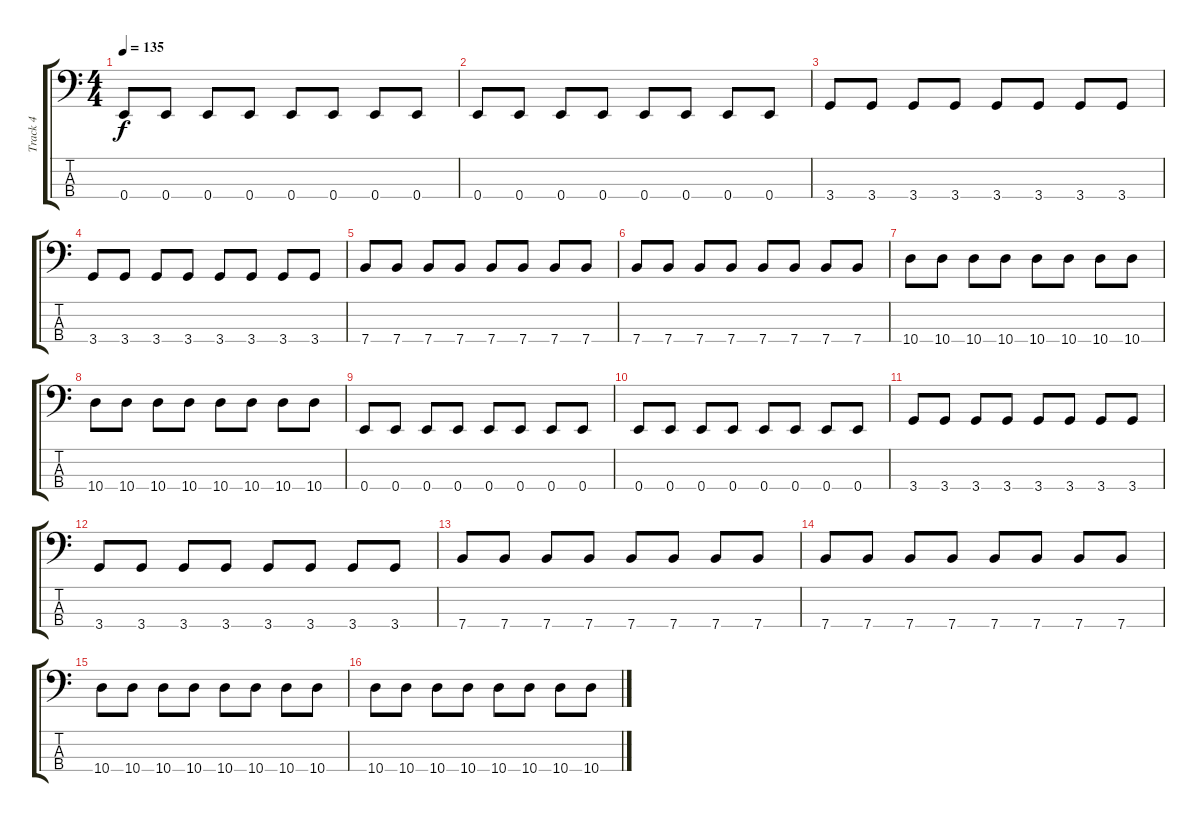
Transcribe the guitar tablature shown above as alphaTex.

\track ("Track 4" "Track 4") {instrument slapbass1}
\staff {score tabs}
\tuning (G2 D2 A1 E1) {hide}
\ts (4 4)
\tempo 135
\clef f4
\ks c
0.4.8{dy f instrument electricbassfinger} 0.4.8 0.4.8 0.4.8 0.4.8 0.4.8 0.4.8 0.4.8 |
0.4.8 0.4.8 0.4.8 0.4.8 0.4.8 0.4.8 0.4.8 0.4.8 |
3.4.8 3.4.8 3.4.8 3.4.8 3.4.8 3.4.8 3.4.8 3.4.8 |
3.4.8 3.4.8 3.4.8 3.4.8 3.4.8 3.4.8 3.4.8 3.4.8 |
7.4.8 7.4.8 7.4.8 7.4.8 7.4.8 7.4.8 7.4.8 7.4.8 |
7.4.8 7.4.8 7.4.8 7.4.8 7.4.8 7.4.8 7.4.8 7.4.8 |
10.4.8 10.4.8 10.4.8 10.4.8 10.4.8 10.4.8 10.4.8 10.4.8 |
10.4.8 10.4.8 10.4.8 10.4.8 10.4.8 10.4.8 10.4.8 10.4.8 |
0.4.8{instrument electricbassfinger} 0.4.8 0.4.8 0.4.8 0.4.8 0.4.8 0.4.8 0.4.8 |
0.4.8 0.4.8 0.4.8 0.4.8 0.4.8 0.4.8 0.4.8 0.4.8 |
3.4.8 3.4.8 3.4.8 3.4.8 3.4.8 3.4.8 3.4.8 3.4.8 |
3.4.8 3.4.8 3.4.8 3.4.8 3.4.8 3.4.8 3.4.8 3.4.8 |
7.4.8 7.4.8 7.4.8 7.4.8 7.4.8 7.4.8 7.4.8 7.4.8 |
7.4.8 7.4.8 7.4.8 7.4.8 7.4.8 7.4.8 7.4.8 7.4.8 |
10.4.8 10.4.8 10.4.8 10.4.8 10.4.8 10.4.8 10.4.8 10.4.8 |
10.4.8 10.4.8 10.4.8 10.4.8 10.4.8 10.4.8 10.4.8 10.4.8
